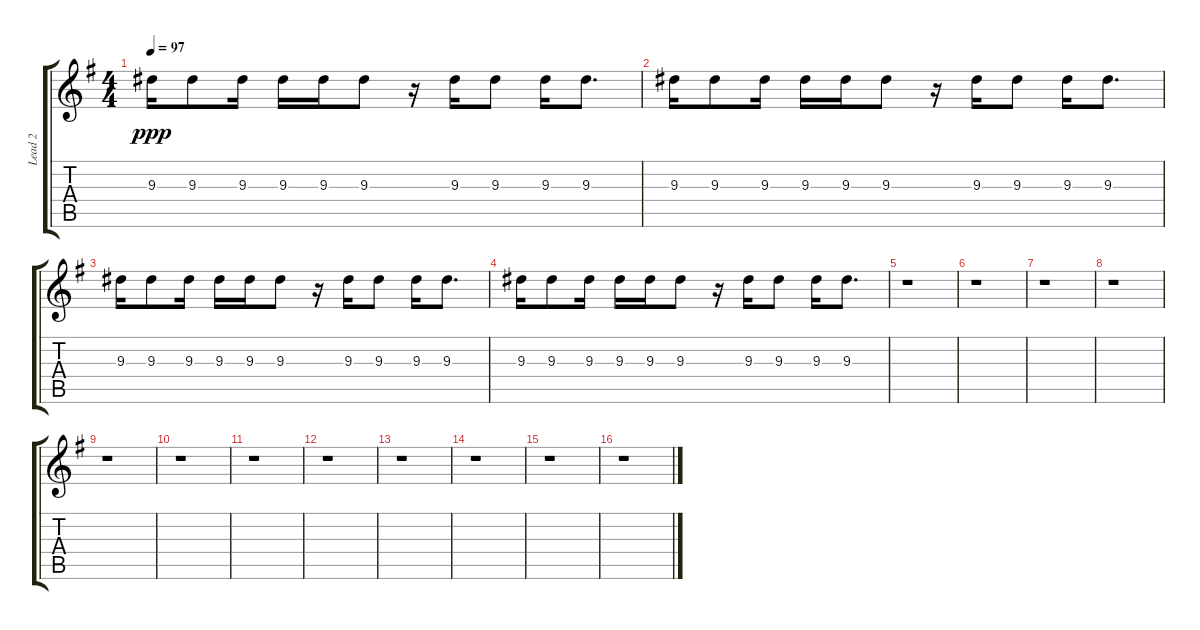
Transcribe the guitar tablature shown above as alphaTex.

\track ("Lead 2" "Lead 2") {instrument distortionguitar}
\staff {score tabs}
\tuning (Eb4 Bb3 Gb3 Db3 Ab2 Eb2) {hide}
\ts (4 4)
\tempo 97
\clef g2
\ks g
9.3.16{dy ppp} 9.3.8 9.3.16 9.3.16 9.3.16 9.3.8 r.16 9.3.16 9.3.8 9.3.16 9.3.8{d} |
9.3.16 9.3.8 9.3.16 9.3.16 9.3.16 9.3.8 r.16 9.3.16 9.3.8 9.3.16 9.3.8{d} |
9.3.16 9.3.8 9.3.16 9.3.16 9.3.16 9.3.8 r.16 9.3.16 9.3.8 9.3.16 9.3.8{d} |
9.3.16 9.3.8 9.3.16 9.3.16 9.3.16 9.3.8 r.16 9.3.16 9.3.8 9.3.16 9.3.8{d} |
r.1 |
r.1 |
r.1 |
r.1 |
r.1 |
r.1 |
r.1 |
r.1 |
r.1 |
r.1 |
r.1 |
r.1
